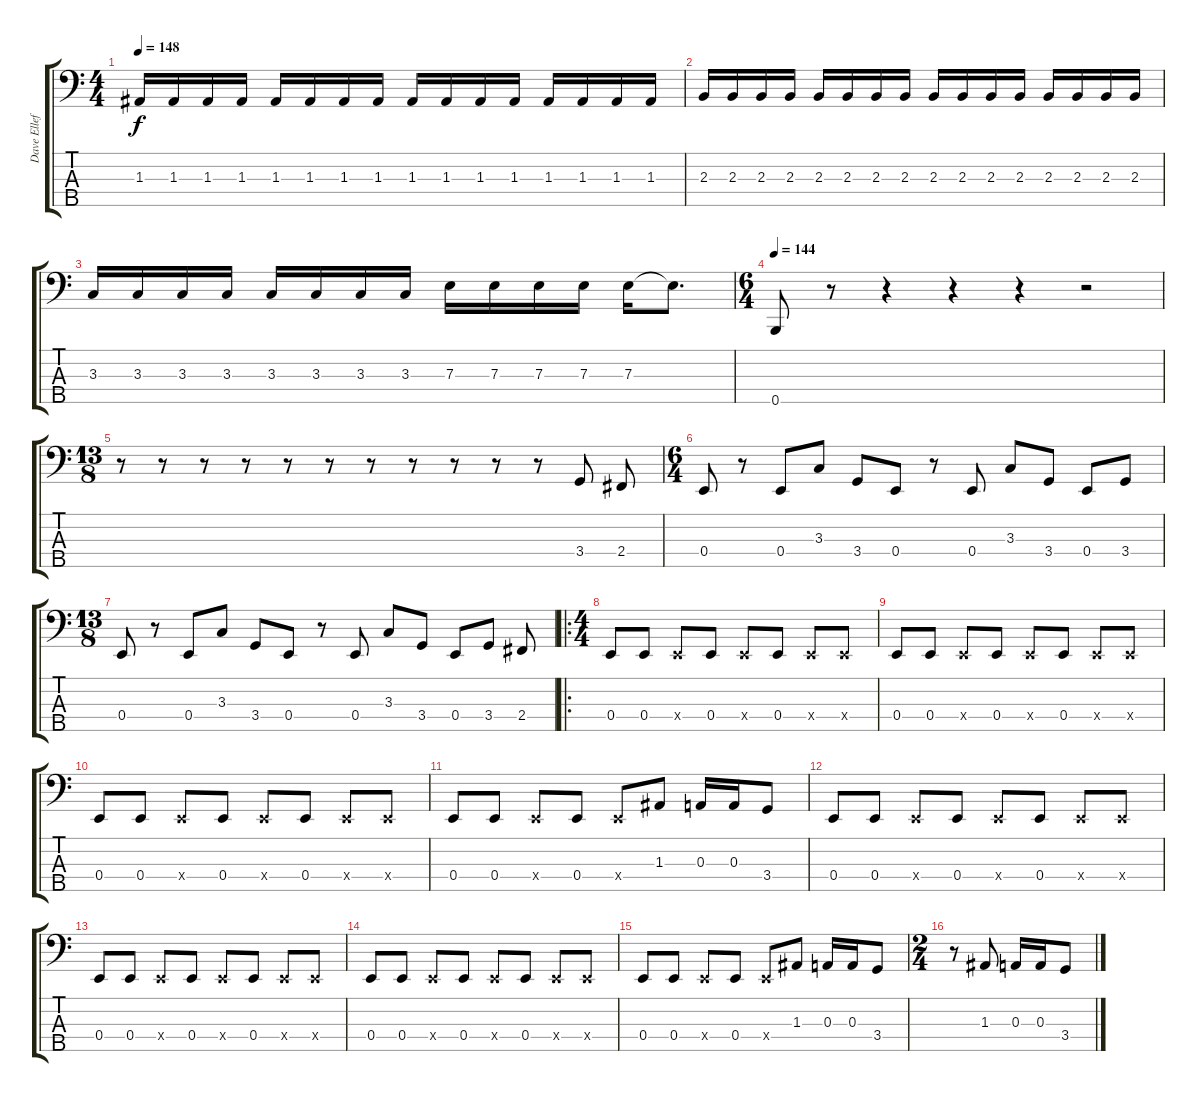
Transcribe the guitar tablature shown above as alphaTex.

\track ("Dave Ellefson" "Dave Ellef") {instrument electricbasspick}
\staff {score tabs}
\tuning (G2 D2 A1 E1 B0) {hide}
\ts (4 4)
\tempo 148
\clef f4
\ks c
1.3.16{dy f} 1.3.16 1.3.16 1.3.16 1.3.16 1.3.16 1.3.16 1.3.16 1.3.16 1.3.16 1.3.16 1.3.16 1.3.16 1.3.16 1.3.16 1.3.16 |
2.3.16 2.3.16 2.3.16 2.3.16 2.3.16 2.3.16 2.3.16 2.3.16 2.3.16 2.3.16 2.3.16 2.3.16 2.3.16 2.3.16 2.3.16 2.3.16 |
3.3.16 3.3.16 3.3.16 3.3.16 3.3.16 3.3.16 3.3.16 3.3.16 7.3.16 7.3.16 7.3.16 7.3.16 7.3.16 7.3{t}.8{d} |
\ts (6 4)
\tempo 144
0.5.8 r.8 r.4 r.4 r.4 r.2 |
\ts (13 8)
r.8 r.8 r.8 r.8 r.8 r.8 r.8 r.8 r.8 r.8 r.8 3.4.8 2.4.8 |
\ts (6 4)
0.4.8 r.8 0.4.8 3.3.8 3.4.8 0.4.8 r.8 0.4.8 3.3.8 3.4.8 0.4.8 3.4.8 |
\ts (13 8)
0.4.8 r.8 0.4.8 3.3.8 3.4.8 0.4.8 r.8 0.4.8 3.3.8 3.4.8 0.4.8 3.4.8 2.4.8 |
\ro
\ts (4 4)
0.4.8 0.4.8 0.4{x}.8 0.4.8 0.4{x}.8 0.4.8 0.4{x}.8 0.4{x}.8 |
0.4.8 0.4.8 0.4{x}.8 0.4.8 0.4{x}.8 0.4.8 0.4{x}.8 0.4{x}.8 |
0.4.8 0.4.8 0.4{x}.8 0.4.8 0.4{x}.8 0.4.8 0.4{x}.8 0.4{x}.8 |
0.4.8 0.4.8 0.4{x}.8 0.4.8 0.4{x}.8 1.3.8 0.3.16 0.3.16 3.4.8 |
0.4.8 0.4.8 0.4{x}.8 0.4.8 0.4{x}.8 0.4.8 0.4{x}.8 0.4{x}.8 |
0.4.8 0.4.8 0.4{x}.8 0.4.8 0.4{x}.8 0.4.8 0.4{x}.8 0.4{x}.8 |
0.4.8 0.4.8 0.4{x}.8 0.4.8 0.4{x}.8 0.4.8 0.4{x}.8 0.4{x}.8 |
0.4.8 0.4.8 0.4{x}.8 0.4.8 0.4{x}.8 1.3.8 0.3.16 0.3.16 3.4.8 |
\ts (2 4)
r.8 1.3.8 0.3.16 0.3.16 3.4.8
